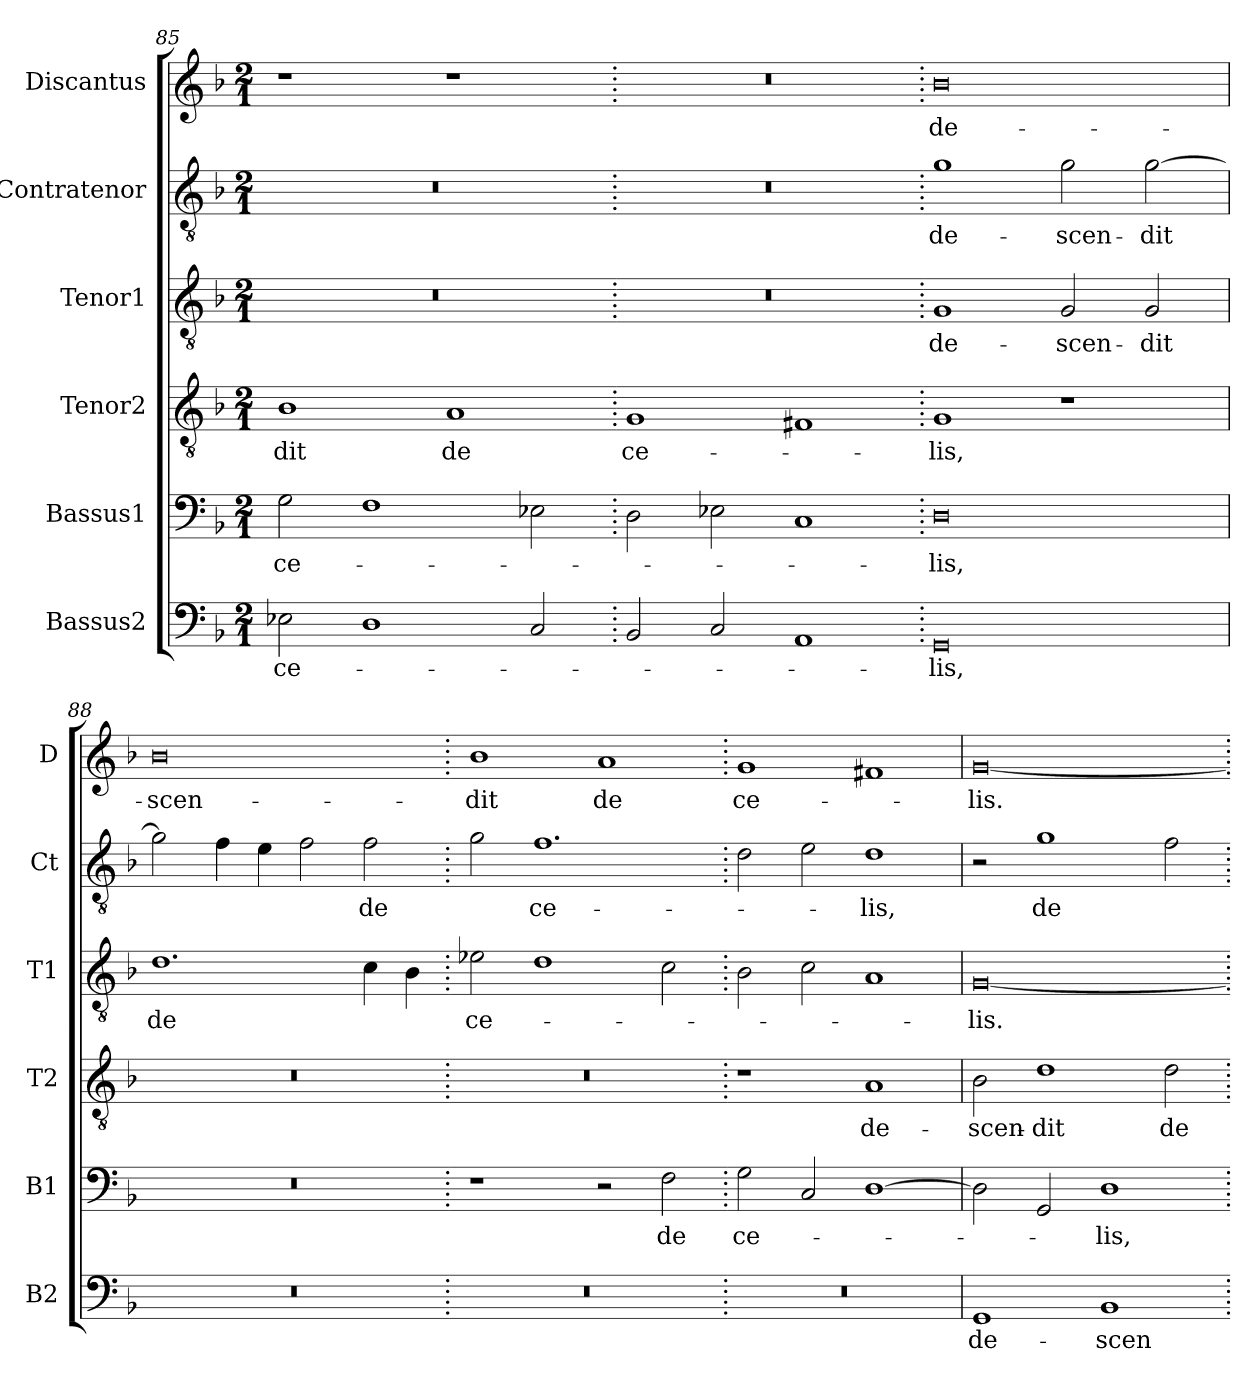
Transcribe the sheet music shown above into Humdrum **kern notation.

**kern	**text	**kern	**text	**kern	**text	**kern	**text	**kern	**text	**kern	**text
*part6	*part6	*part5	*part5	*part4	*part4	*part3	*part3	*part2	*part2	*part1	*part1
*staff6	*staff6	*staff5	*staff5	*staff4	*staff4	*staff3	*staff3	*staff2	*staff2	*staff1	*staff1
*I"Bassus2	*	*I"Bassus1	*	*I"Tenor2	*	*I"Tenor1	*	*I"Contratenor	*	*I"Discantus	*
*I'B2	*	*I'B1	*	*I'T2	*	*I'T1	*	*I'Ct	*	*I'D	*
*clefF4	*	*clefF4	*	*clefGv2	*	*clefGv2	*	*clefGv2	*	*clefG2	*
*k[b-]	*	*k[b-]	*	*k[b-]	*	*k[b-]	*	*k[b-]	*	*k[b-]	*
*M2/1	*	*M2/1	*	*M2/1	*	*M2/1	*	*M2/1	*	*M2/1	*
=85	=85	=85	=85	=85	=85	=85	=85	=85	=85	=85	=85
2E-X\	ce-	2G\	ce-	1B-	-dit	0r	.	0r	.	1r	.
1D	.	1F	.	.	.	.	.	.	.	.	.
.	.	.	.	1A	de	.	.	.	.	1r	.
2C/	.	2E-X\	.	.	.	.	.	.	.	.	.
=86.	=86.	=86.	=86.	=86.	=86.	=86.	=86.	=86.	=86.	=86.	=86.
2BB-/	.	2D\	.	1G	ce-	0r	.	0r	.	0r	.
2C/	.	2E-X\	.	.	.	.	.	.	.	.	.
1AA	.	1C	.	1F#X	.	.	.	.	.	.	.
=87.	=87.	=87.	=87.	=87.	=87.	=87.	=87.	=87.	=87.	=87.	=87.
0GG	-lis,	0D	-lis,	1G	-lis,	1G	de-	1g	de-	0b-	de-
.	.	.	.	1r	.	2G/	-scen-	2g\	-scen-	.	.
.	.	.	.	.	.	2G/	-dit	[2g\	-dit	.	.
=88	=88	=88	=88	=88	=88	=88	=88	=88	=88	=88	=88
0r	.	0r	.	0r	.	1.d	de	2g\]	.	0b-	-scen-
.	.	.	.	.	.	.	.	4f\	.	.	.
.	.	.	.	.	.	.	.	4e\	.	.	.
.	.	.	.	.	.	.	.	2f\	.	.	.
.	.	.	.	.	.	4c\	.	2f\	de	.	.
.	.	.	.	.	.	4B-\	.	.	.	.	.
=89.	=89.	=89.	=89.	=89.	=89.	=89.	=89.	=89.	=89.	=89.	=89.
0r	.	1r	.	0r	.	2e-X\	ce-	2g\	.	1b-	-dit
.	.	.	.	.	.	1d	.	1.f	ce-	.	.
.	.	2r	.	.	.	.	.	.	.	1a	de
.	.	2F\	de	.	.	2c\	.	.	.	.	.
=90.	=90.	=90.	=90.	=90.	=90.	=90.	=90.	=90.	=90.	=90.	=90.
0r	.	2G\	ce-	1r	.	2B-\	.	2d\	.	1g	ce-
.	.	2C/	.	.	.	2c\	.	2e\	.	.	.
.	.	[1D	.	1A	de-	1A	.	1d	-lis,	1f#X	.
=91	=91	=91	=91	=91	=91	=91	=91	=91	=91	=91	=91
1GG	de-	2D\]	.	2B-\	-scen-	[0G	-lis.	2r	.	[0g	-lis.
.	.	2GG/	.	1d	-dit	.	.	1g	de	.	.
1BB-	-scen-	1D	-lis,	.	.	.	.	.	.	.	.
.	.	.	.	2d\	de	.	.	2f\	.	.	.
=.	=.	=.	=.	=.	=.	=.	=.	=.	=.	=.	=.
*-	*-	*-	*-	*-	*-	*-	*-	*-	*-	*-	*-
